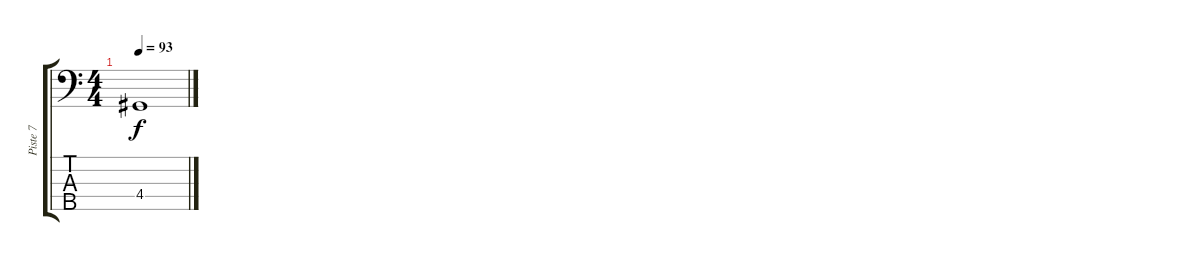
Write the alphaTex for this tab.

\track ("Piste 7" "Piste 7") {instrument electricbassfinger}
\staff {score tabs}
\tuning (G2 D2 A1 E1 B0) {hide}
\ts (4 4)
\tempo 93
\clef f4
\ks c
4.4.1{dy f}
